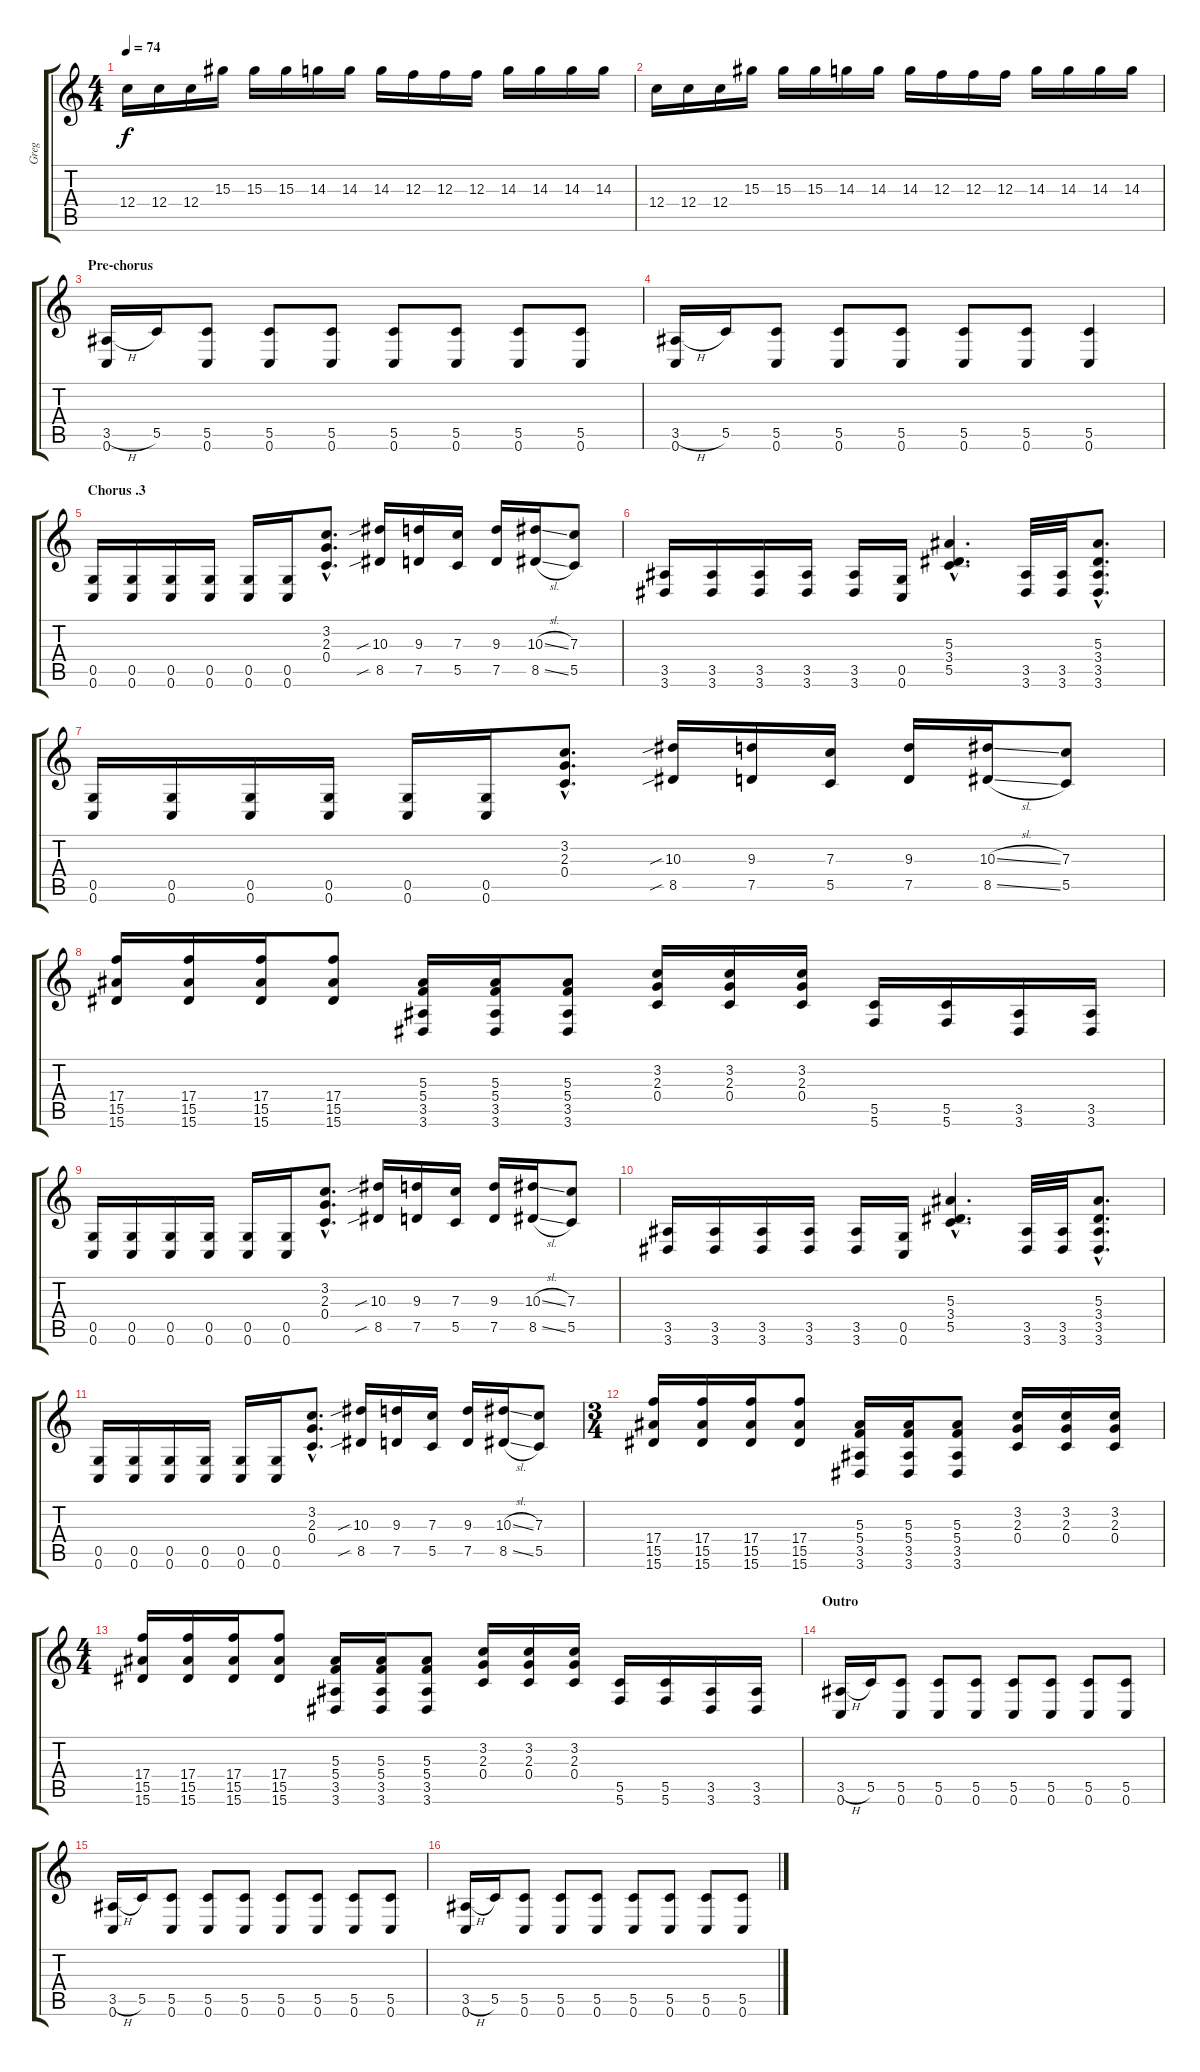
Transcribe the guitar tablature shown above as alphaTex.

\track ("Greg" "Greg") {instrument distortionguitar}
\staff {score tabs}
\tuning (D4 A3 F3 C3 G2 C2) {hide}
\ts (4 4)
\tempo 74
\clef g2
\ks c
12.4.16{dy f} 12.4.16 12.4.16 15.3.16 15.3.16 15.3.16 14.3.16 14.3.16 14.3.16 12.3.16 12.3.16 12.3.16 14.3.16 14.3.16 14.3.16 14.3.16 |
12.4.16 12.4.16 12.4.16 15.3.16 15.3.16 15.3.16 14.3.16 14.3.16 14.3.16 12.3.16 12.3.16 12.3.16 14.3.16 14.3.16 14.3.16 14.3.16 |
\section ("" "Pre-chorus")
(3.5{h} 0.6).16{instrument electricguitarjazz} 5.5.16 (5.5 0.6).8 (5.5 0.6).8 (5.5 0.6).8 (5.5 0.6).8 (5.5 0.6).8 (5.5 0.6).8 (5.5 0.6).8 |
(3.5{h} 0.6).16 5.5.16 (5.5 0.6).8 (5.5 0.6).8 (5.5 0.6).8 (5.5 0.6).8 (5.5 0.6).8 (5.5 0.6).4 |
\section ("" "Chorus .3")
(0.5 0.6).16{instrument distortionguitar} (0.5 0.6).16 (0.5 0.6).16 (0.5 0.6).16 (0.5 0.6).16 (0.5 0.6).16 (3.2{hac} 2.3{hac} 0.4{hac}).8{d} (10.3{sib} 8.5{sib}).16 (9.3 7.5).16 (7.3 5.5).16 (9.3 7.5).16 (10.3{sl} 8.5{sl}).16 (7.3 5.5).8 |
(3.5 3.6).16 (3.5 3.6).16 (3.5 3.6).16 (3.5 3.6).16 (3.5 3.6).16 (0.5 0.6).16 (5.3{hac} 3.4{hac} 5.5{hac}).4{d} (3.5 3.6).32 (3.5 3.6).32 (5.3{hac} 3.4{hac} 3.5{hac} 3.6{hac}).8{d} |
(0.5 0.6).16 (0.5 0.6).16 (0.5 0.6).16 (0.5 0.6).16 (0.5 0.6).16 (0.5 0.6).16 (3.2{hac} 2.3{hac} 0.4{hac}).8{d} (10.3{sib} 8.5{sib}).16 (9.3 7.5).16 (7.3 5.5).16 (9.3 7.5).16 (10.3{sl} 8.5{sl}).16 (7.3 5.5).8 |
(17.4 15.5 15.6).16 (17.4 15.5 15.6).16 (17.4 15.5 15.6).16 (17.4 15.5 15.6).8 (5.3 5.4 3.5 3.6).16 (5.3 5.4 3.5 3.6).16 (5.3 5.4 3.5 3.6).8 (3.2 2.3 0.4).16 (3.2 2.3 0.4).16 (3.2 2.3 0.4).16 (5.5 5.6).16 (5.5 5.6).16 (3.5 3.6).16 (3.5 3.6).16 |
(0.5 0.6).16 (0.5 0.6).16 (0.5 0.6).16 (0.5 0.6).16 (0.5 0.6).16 (0.5 0.6).16 (3.2{hac} 2.3{hac} 0.4{hac}).8{d} (10.3{sib} 8.5{sib}).16 (9.3 7.5).16 (7.3 5.5).16 (9.3 7.5).16 (10.3{sl} 8.5{sl}).16 (7.3 5.5).8 |
(3.5 3.6).16 (3.5 3.6).16 (3.5 3.6).16 (3.5 3.6).16 (3.5 3.6).16 (0.5 0.6).16 (5.3{hac} 3.4{hac} 5.5{hac}).4{d} (3.5 3.6).32 (3.5 3.6).32 (5.3{hac} 3.4{hac} 3.5{hac} 3.6{hac}).8{d} |
(0.5 0.6).16 (0.5 0.6).16 (0.5 0.6).16 (0.5 0.6).16 (0.5 0.6).16 (0.5 0.6).16 (3.2{hac} 2.3{hac} 0.4{hac}).8{d} (10.3{sib} 8.5{sib}).16 (9.3 7.5).16 (7.3 5.5).16 (9.3 7.5).16 (10.3{sl} 8.5{sl}).16 (7.3 5.5).8 |
\ts (3 4)
(17.4 15.5 15.6).16 (17.4 15.5 15.6).16 (17.4 15.5 15.6).16 (17.4 15.5 15.6).8 (5.3 5.4 3.5 3.6).16 (5.3 5.4 3.5 3.6).16 (5.3 5.4 3.5 3.6).8 (3.2 2.3 0.4).16 (3.2 2.3 0.4).16 (3.2 2.3 0.4).16 |
\ts (4 4)
(17.4 15.5 15.6).16 (17.4 15.5 15.6).16 (17.4 15.5 15.6).16 (17.4 15.5 15.6).8 (5.3 5.4 3.5 3.6).16 (5.3 5.4 3.5 3.6).16 (5.3 5.4 3.5 3.6).8 (3.2 2.3 0.4).16 (3.2 2.3 0.4).16 (3.2 2.3 0.4).16 (5.5 5.6).16 (5.5 5.6).16 (3.5 3.6).16 (3.5 3.6).16 |
\section ("" "Outro")
(3.5{h} 0.6).16{instrument electricguitarjazz} 5.5.16 (5.5 0.6).8 (5.5 0.6).8 (5.5 0.6).8 (5.5 0.6).8 (5.5 0.6).8 (5.5 0.6).8 (5.5 0.6).8 |
(3.5{h} 0.6).16 5.5.16 (5.5 0.6).8 (5.5 0.6).8 (5.5 0.6).8 (5.5 0.6).8 (5.5 0.6).8 (5.5 0.6).8 (5.5 0.6).8 |
(3.5{h} 0.6).16 5.5.16 (5.5 0.6).8 (5.5 0.6).8 (5.5 0.6).8 (5.5 0.6).8 (5.5 0.6).8 (5.5 0.6).8 (5.5 0.6).8
